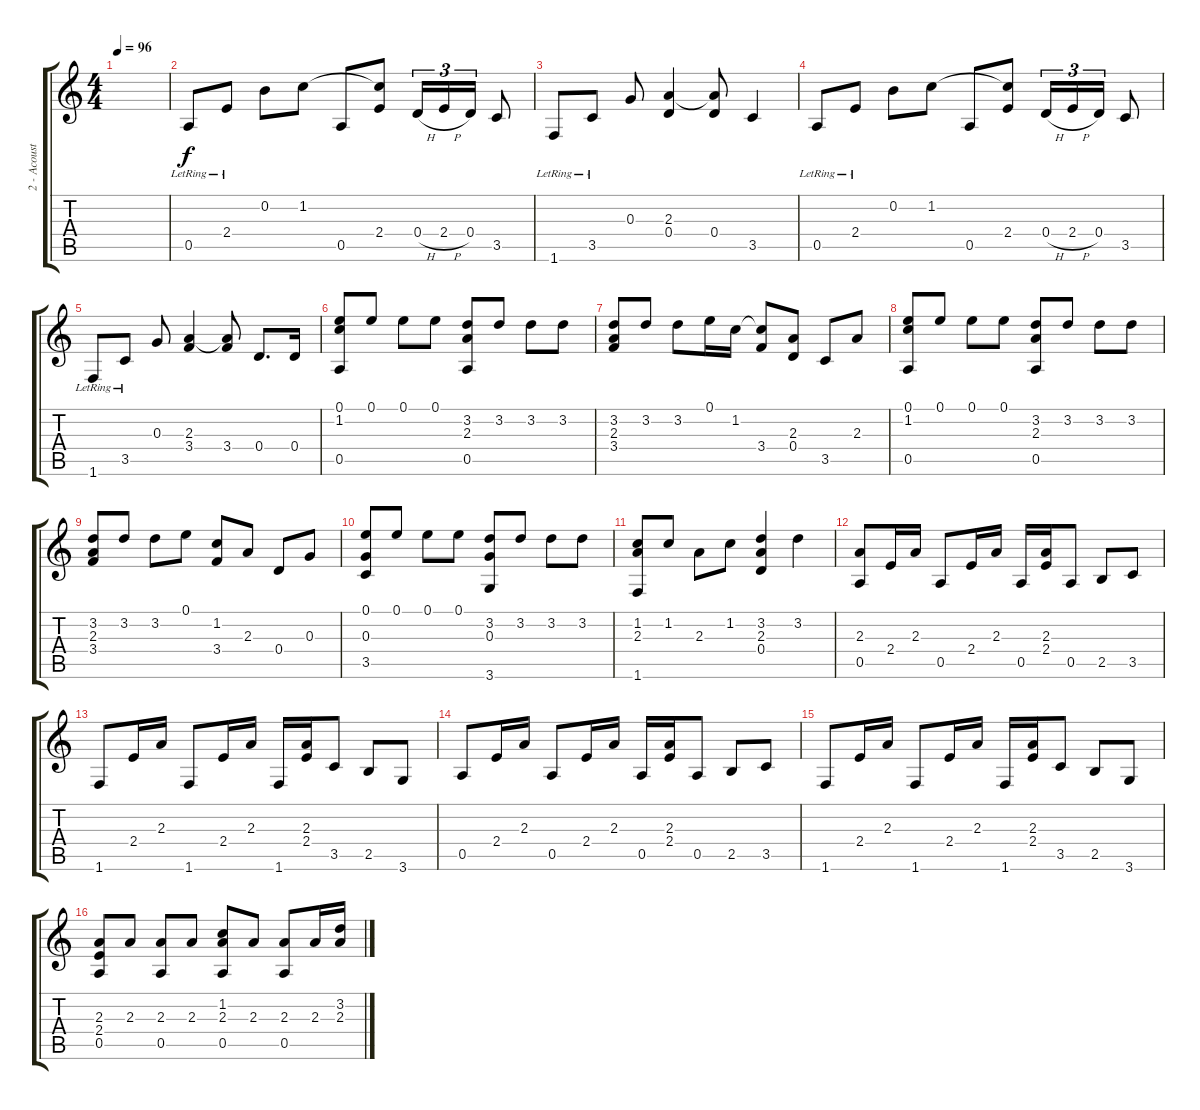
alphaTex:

\track ("2 - Acoustic vocals" "2 - Acoust") {instrument acousticguitarsteel}
\staff {score tabs}
\tuning (E4 B3 G3 D3 A2 E2) {hide}
\ts (4 4)
\tempo 96
\clef g2
\ks c
|
0.5{lr}.8 2.4{lr}.8 0.2.8 1.2.8 0.5.8 (1.2{t} 2.4).8 0.4{h}.16{tu (3 2)} 2.4{h}.16{tu (3 2)} 0.4.16{tu (3 2)} 3.5.8 |
1.6{lr}.8 3.5{lr}.8 0.3.8 (2.3 0.4).4 (2.3{t} 0.4).8 3.5.4 |
0.5{lr}.8 2.4{lr}.8 0.2.8 1.2.8 0.5.8 (1.2{t} 2.4).8 0.4{h}.16{tu (3 2)} 2.4{h}.16{tu (3 2)} 0.4.16{tu (3 2)} 3.5.8 |
1.6{lr}.8 3.5{lr}.8 0.3.8 (2.3 3.4).4 (2.3{t} 3.4).8 0.4.8{d} 0.4.16 |
(0.1 1.2 0.5).8 0.1.8 0.1.8 0.1.8 (3.2 2.3 0.5).8 3.2.8 3.2.8 3.2.8 |
(3.2 2.3 3.4).8 3.2.8 3.2.8 0.1.16 1.2.16 (1.2{t} 3.4).8 (2.3 0.4).8 3.5.8 2.3.8 |
(0.1 1.2 0.5).8 0.1.8 0.1.8 0.1.8 (3.2 2.3 0.5).8 3.2.8 3.2.8 3.2.8 |
(3.2 2.3 3.4).8 3.2.8 3.2.8 0.1.8 (1.2 3.4).8 2.3.8 0.4.8 0.3.8 |
(0.1 0.3 3.5).8 0.1.8 0.1.8 0.1.8 (3.2 0.3 3.6).8 3.2.8 3.2.8 3.2.8 |
(1.2 2.3 1.6).8 1.2.8 2.3.8 1.2.8 (3.2 2.3 0.4).4 3.2.4 |
(2.3 0.5).8 2.4.16 2.3.16 0.5.8 2.4.16 2.3.16 0.5.16 (2.3 2.4).16 0.5.8 2.5.8 3.5.8 |
1.6.8 2.4.16 2.3.16 1.6.8 2.4.16 2.3.16 1.6.16 (2.3 2.4).16 3.5.8 2.5.8 3.6.8 |
0.5.8 2.4.16 2.3.16 0.5.8 2.4.16 2.3.16 0.5.16 (2.3 2.4).16 0.5.8 2.5.8 3.5.8 |
1.6.8 2.4.16 2.3.16 1.6.8 2.4.16 2.3.16 1.6.16 (2.3 2.4).16 3.5.8 2.5.8 3.6.8 |
(2.3 2.4 0.5).8 2.3.8 (2.3 0.5).8 2.3.8 (1.2 2.3 0.5).8 2.3.8 (2.3 0.5).8 2.3.16 (3.2 2.3).16
